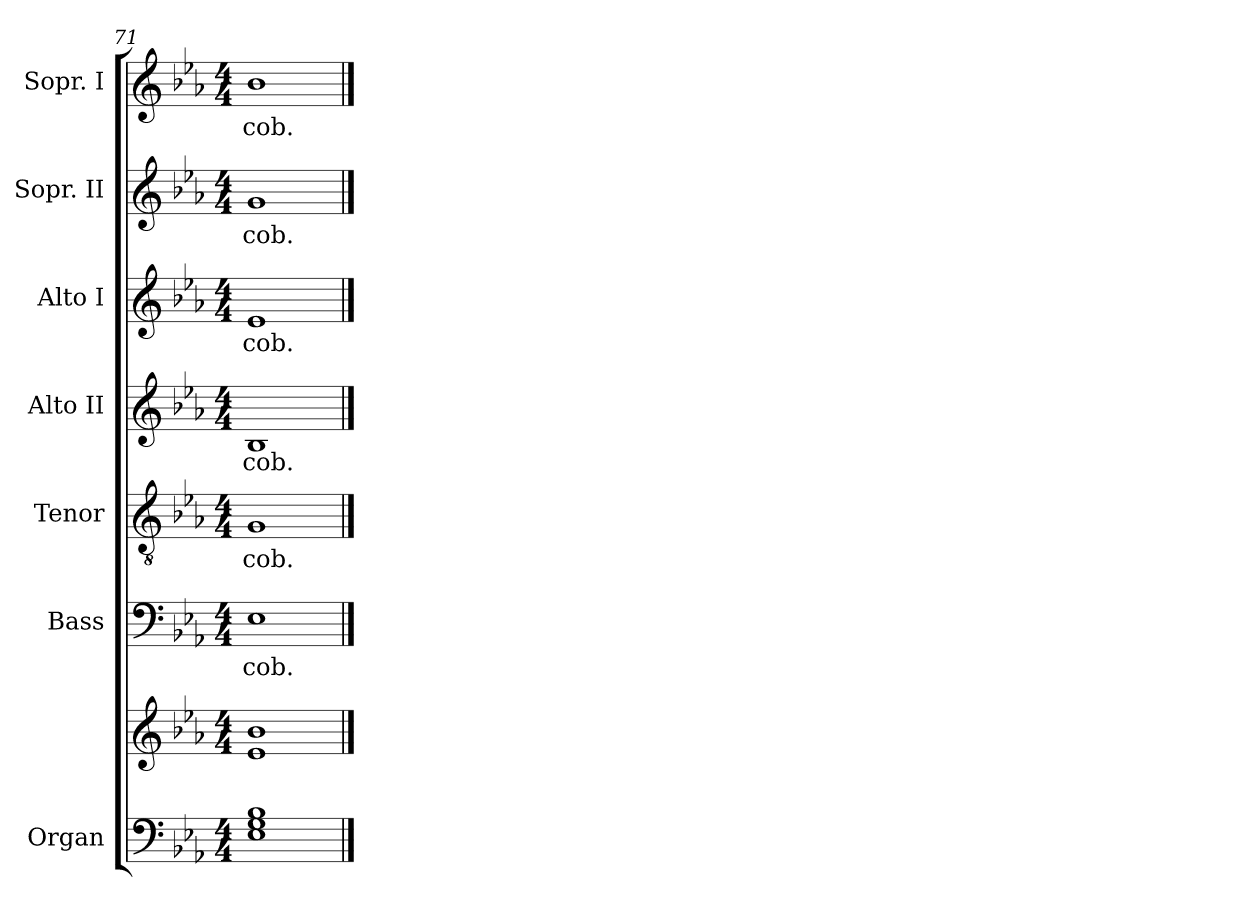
**kern	**kern	**kern	**text	**kern	**text	**kern	**text	**kern	**text	**kern	**text	**kern	**text
*part7	*part7	*part6	*part6	*part5	*part5	*part4	*part4	*part3	*part3	*part2	*part2	*part1	*part1
*staff8	*staff7	*staff6	*staff6	*staff5	*staff5	*staff4	*staff4	*staff3	*staff3	*staff2	*staff2	*staff1	*staff1
*I"Organ	*	*I"Bass	*	*I"Tenor	*	*I"Alto II	*	*I"Alto I	*	*I"Sopr. II	*	*I"Sopr. I	*
*I'Org.	*	*I'B	*	*I'T	*	*I'A II	*	*I'A I	*	*I'S II	*	*I'S I	*
*clefF4	*clefG2	*clefF4	*	*clefGv2	*	*clefG2	*	*clefG2	*	*clefG2	*	*clefG2	*
*k[b-e-a-]	*k[b-e-a-]	*k[b-e-a-]	*	*k[b-e-a-]	*	*k[b-e-a-]	*	*k[b-e-a-]	*	*k[b-e-a-]	*	*k[b-e-a-]	*
*E-:	*E-:	*E-:	*	*E-:	*	*E-:	*	*E-:	*	*E-:	*	*E-:	*
*M4/4	*M4/4	*M4/4	*	*M4/4	*	*M4/4	*	*M4/4	*	*M4/4	*	*M4/4	*
=71	=71	=71	=71	=71	=71	=71	=71	=71	=71	=71	=71	=71	=71
*^	*^	*	*	*	*	*	*	*	*	*	*	*	*
1G! 1B-!	1E-!	1b-!	1e-!	1E-	-cob.	1G	-cob.	1B-	-cob.	1e-	-cob.	1g	-cob.	1b-	-cob.
*v	*v	*	*	*	*	*	*	*	*	*	*	*	*	*	*
*	*v	*v	*	*	*	*	*	*	*	*	*	*	*	*
==	==	==	==	==	==	==	==	==	==	==	==	==	==
*-	*-	*-	*-	*-	*-	*-	*-	*-	*-	*-	*-	*-	*-
